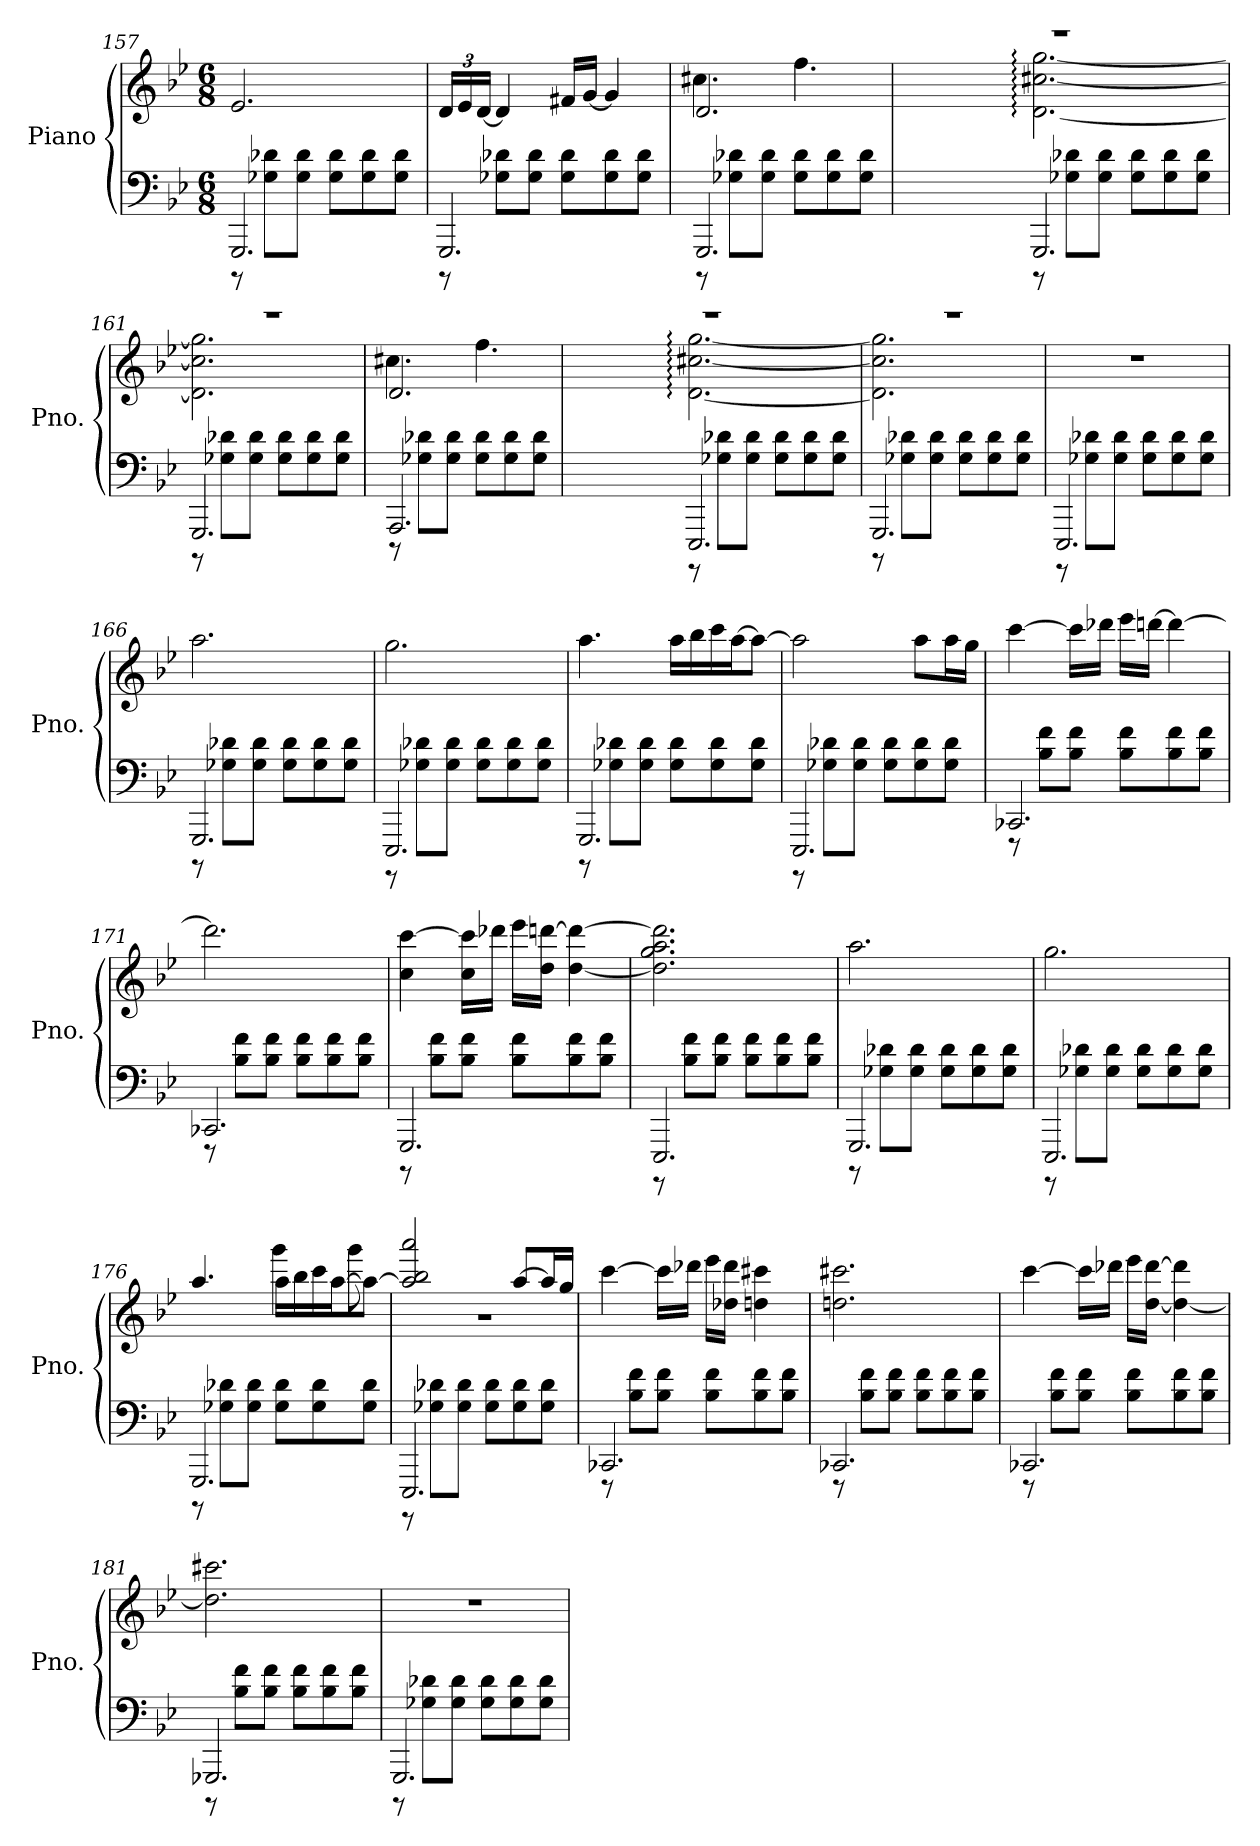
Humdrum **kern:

**kern	**kern
*part1	*part1
*staff2	*staff1
*I"Piano	*
*I'Pno.	*
*clefF4	*clefG2
*k[b-e-]	*k[b-e-]
*M6/8	*M6/8
=157	=157
*^	*
2.GGG/	8r	2.e-/
.	8G-X\ 8d-X\L	.
.	8G-\ 8d-\J	.
.	8G-\ 8d-\L	.
.	8G-\ 8d-\	.
.	8G-\ 8d-\J	.
!!LO:LB:g=z
=158	=158	=158
*	*	*Xbrackettup
2.GGG/	8r	24d/LL
.	.	24e-/
.	.	[24d/JJ
.	8G-X\ 8d-X\L	4d/]
.	8G-\ 8d-\J	.
.	8G-\ 8d-\L	16f#X/LL
.	.	[16g/JJ
.	8G-\ 8d-\	4g/]
.	8G-\ 8d-\J	.
=159	=159	=159
*	*	*^
2.GGG/	8r	2.d/	4.cc#X\
.	8G-X\ 8d-X\L	.	.
.	8G-\ 8d-\J	.	.
.	8G-\ 8d-\L	.	4.ff\
.	8G-\ 8d-\	.	.
.	8G-\ 8d-\J	.	.
=160	=160	=160	=160
2.GGG/	8r	2.r	[2.d\: [2.cc#X\: [2.gg\:
.	8G-X\ 8d-X\L	.	.
.	8G-\ 8d-\J	.	.
.	8G-\ 8d-\L	.	.
.	8G-\ 8d-\	.	.
.	8G-\ 8d-\J	.	.
=161	=161	=161	=161
2.GGG/	8r	2.r	2.d\] 2.cc#\] 2.gg\]
.	8G-X\ 8d-X\L	.	.
.	8G-\ 8d-\J	.	.
.	8G-\ 8d-\L	.	.
.	8G-\ 8d-\	.	.
.	8G-\ 8d-\J	.	.
=162	=162	=162	=162
2.AAA/	8r	2.d/	4.cc#X\
.	8G-X\ 8d-X\L	.	.
.	8G-\ 8d-\J	.	.
.	8G-\ 8d-\L	.	4.ff\
.	8G-\ 8d-\	.	.
.	8G-\ 8d-\J	.	.
=163	=163	=163	=163
2.EEE-/	8r	2.r	[2.d\: [2.cc#X\: [2.gg\:
.	8G-X\ 8d-X\L	.	.
.	8G-\ 8d-\J	.	.
.	8G-\ 8d-\L	.	.
.	8G-\ 8d-\	.	.
.	8G-\ 8d-\J	.	.
!!LO:LB:g=z	!!
=164	=164	=164	=164
2.GGG/	8r	2.r	2.d\] 2.cc#\] 2.gg\]
.	8G-X\ 8d-X\L	.	.
.	8G-\ 8d-\J	.	.
.	8G-\ 8d-\L	.	.
.	8G-\ 8d-\	.	.
.	8G-\ 8d-\J	.	.
*	*	*v	*v
=165	=165	=165
2.EEE-/	8r	2.r
.	8G-X\ 8d-X\L	.
.	8G-\ 8d-\J	.
.	8G-\ 8d-\L	.
.	8G-\ 8d-\	.
.	8G-\ 8d-\J	.
=166	=166	=166
2.GGG/	8r	2.aa\
.	8G-X\ 8d-X\L	.
.	8G-\ 8d-\J	.
.	8G-\ 8d-\L	.
.	8G-\ 8d-\	.
.	8G-\ 8d-\J	.
=167	=167	=167
2.EEE-/	8r	2.gg\
.	8G-X\ 8d-X\L	.
.	8G-\ 8d-\J	.
.	8G-\ 8d-\L	.
.	8G-\ 8d-\	.
.	8G-\ 8d-\J	.
=168	=168	=168
2.GGG/	8r	4.aa\
.	8G-X\ 8d-X\L	.
.	8G-\ 8d-\J	.
.	8G-\ 8d-\L	16aa\LL
.	.	16bb-\
.	8G-\ 8d-\	16ccc\
.	.	[16aa\J
.	8G-\ 8d-\J	8aa\J_
=169	=169	=169
2.EEE-/	8r	2aa\]
.	8G-X\ 8d-X\L	.
.	8G-\ 8d-\J	.
.	8G-\ 8d-\L	.
.	8G-\ 8d-\	8aa\L
.	8G-\ 8d-\J	16aa\L
.	.	16gg\JJ
!!LO:PB:g=z
=170	=170	=170
2.CC-X/	8r	[4ccc\
.	8B-\ 8f\L	.
.	8B-\ 8f\J	16ccc\LL]
.	.	16ddd-X\JJ
.	8B-\ 8f\L	16eee-\LL
.	.	[16dddn\JJ
.	8B-\ 8f\	4ddd\_
.	8B-\ 8f\J	.
=171	=171	=171
2.CC-X/	8r	2.ddd\]
.	8B-\ 8f\L	.
.	8B-\ 8f\J	.
.	8B-\ 8f\L	.
.	8B-\ 8f\	.
.	8B-\ 8f\J	.
=172	=172	=172
2.GGG/	8r	4cc\ [4ccc\
.	8B-\ 8f\L	.
.	8B-\ 8f\J	16cc\ 16ccc\]LL
.	.	16ddd-X\JJ
.	8B-\ 8f\L	16eee-\LL
.	.	16dd\ [16dddn\JJ
.	8B-\ 8f\	[4dd\ 4ddd\_
.	8B-\ 8f\J	.
=173	=173	=173
2.EEE-/	8r	2.dd\] 2.gg\ 2.aa\ 2.ddd\]
.	8B-\ 8f\L	.
.	8B-\ 8f\J	.
.	8B-\ 8f\L	.
.	8B-\ 8f\	.
.	8B-\ 8f\J	.
=174	=174	=174
2.GGG/	8r	2.aa\
.	8G-X\ 8d-X\L	.
.	8G-\ 8d-\J	.
.	8G-\ 8d-\L	.
.	8G-\ 8d-\	.
.	8G-\ 8d-\J	.
=175	=175	=175
2.EEE-/	8r	2.gg\
.	8G-X\ 8d-X\L	.
.	8G-\ 8d-\J	.
.	8G-\ 8d-\L	.
.	8G-\ 8d-\	.
.	8G-\ 8d-\J	.
!!LO:LB:g=z
=176	=176	=176
*	*	*^
2.GGG/	8r	4.aa/	4.ryy
.	8G-X\ 8d-X\L	.	.
.	8G-\ 8d-\J	.	.
.	8G-\ 8d-\L	16aa\LL	4ggg\
.	.	16bb-\	.
.	8G-\ 8d-\	16ccc\	.
.	.	[16aa\J	.
.	8G-\ 8d-\J	8aa\J_	8ggg\
=177	=177	=177	=177
2.EEE-/	8r	2aa/] 2bb-/ 2aaa/	2.r
.	8G-X\ 8d-X\L	.	.
.	8G-\ 8d-\J	.	.
.	8G-\ 8d-\L	.	.
.	8G-\ 8d-\	[8aa/L	.
.	8G-\ 8d-\J	16aa/L]	.
.	.	16gg/JJ	.
*	*	*v	*v
=178	=178	=178
2.CC-X/	8r	[4ccc\
.	8B-\ 8f\L	.
.	8B-\ 8f\J	16ccc\LL]
.	.	16ddd-X\JJ
.	8B-\ 8f\L	16eee-\LL
.	.	16dd-X\ 16ddd-\JJ
.	8B-\ 8f\	4ddn\ 4ccc#X\
.	8B-\ 8f\J	.
=179	=179	=179
2.CC-X/	8r	2.ddn\ 2.ccc#X\
.	8B-\ 8f\L	.
.	8B-\ 8f\J	.
.	8B-\ 8f\L	.
.	8B-\ 8f\	.
.	8B-\ 8f\J	.
=180	=180	=180
2.CC-X/	8r	[4ccc\
.	8B-\ 8f\L	.
.	8B-\ 8f\J	16ccc\LL]
.	.	16ddd-X\JJ
.	8B-\ 8f\L	16eee-\LL
.	.	[16dd\ [16ddd-\JJ
.	8B-\ 8f\	4dd\_ 4ddd-\]
.	8B-\ 8f\J	.
=181	=181	=181
2.GGG-X/	8r	2.dd\] 2.ccc#X\
.	8B-\ 8f\L	.
.	8B-\ 8f\J	.
.	8B-\ 8f\L	.
.	8B-\ 8f\	.
.	8B-\ 8f\J	.
!!LO:LB:g=z
=182	=182	=182
2.GGG/	8r	2.r
.	8G-X\ 8d-X\L	.
.	8G-\ 8d-\J	.
.	8G-\ 8d-\L	.
.	8G-\ 8d-\	.
.	8G-\ 8d-\J	.
*v	*v	*
=	=
*-	*-
